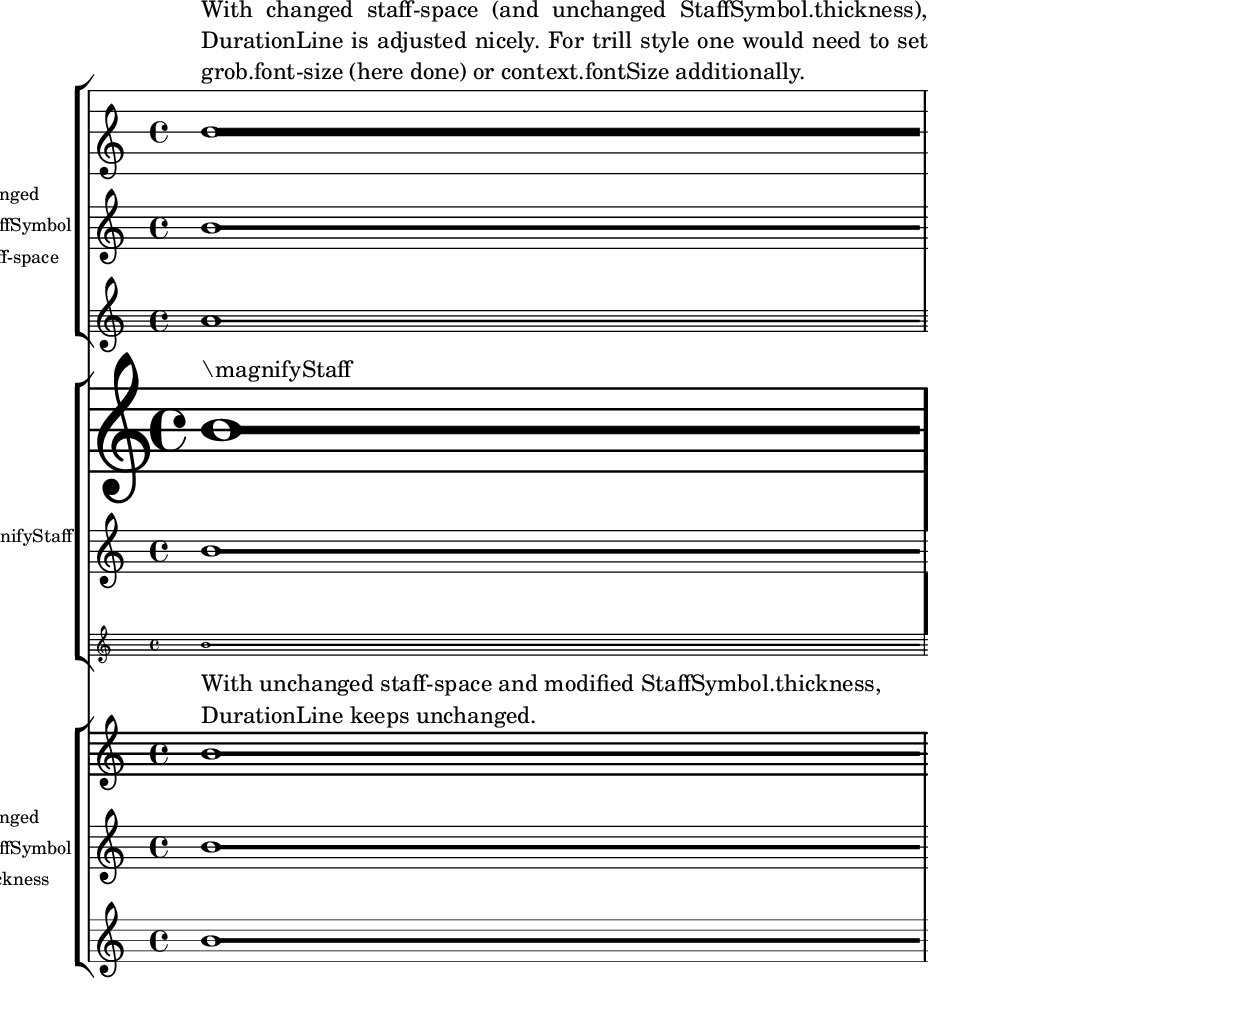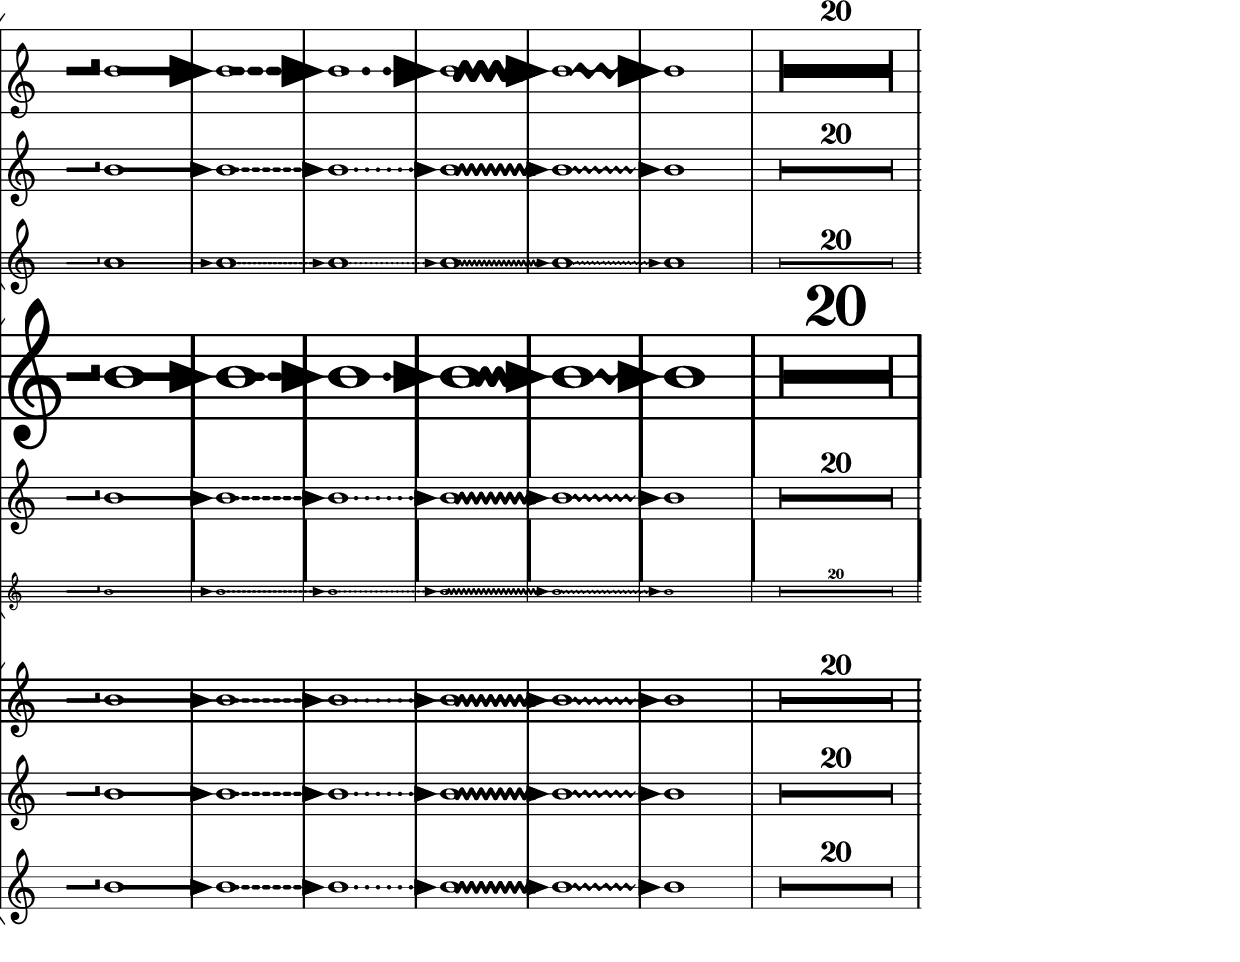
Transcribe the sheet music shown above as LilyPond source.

%% Generated by lilypond-book
%% Options: [exampleindent=10.16\mm,indent=0\mm,line-width=160\mm,paper-height=845.047\pt,paper-width=597.508\pt,papersize='(cons (* 597.508 pt) (* 845.047 pt))]
\include "lilypond-book-preamble.ly"


% ****************************************************************
% Start cut-&-pastable-section
% ****************************************************************

#(ly:set-option 'eps-box-padding 3.000000)



\paper {
  #(set-paper-size '(cons (* 597.508 pt) (* 845.047 pt)))
  indent = 0\mm
  line-width = 160\mm
  % offset the left padding, also add 1mm as lilypond creates cropped
  % images with a little space on the right
  line-width = #(- line-width (* mm  3.000000) (* mm 1))
}

\layout {
  
}




% ****************************************************************
% ly snippet:
% ****************************************************************
\sourcefilename "/lilypond-2.25.16/input/regression/duration-line-thickness-staff-sizes.ly"
\sourcefileline 0
\version "2.23.9"

\header {
  texidoc = "The visible thickness of a duration line is adjusted properly
according to the staff space for all styles, like for long compressed
@code{MultiMeasureRest}.
Changes in @code{StaffSymbol.thickness} are disregarded."
}

mus = {
  \override DurationLine.bound-details.right.end-style = #'hook
  b'1\-
  \override DurationLine.bound-details.right.end-style = #'arrow
  \override DurationLine.style = #'line
  b'\-
  \override DurationLine.style = #'dashed-line
  b'\-
  \override DurationLine.style = #'dotted-line
  b'\-
  \override DurationLine.style = #'zigzag
  b'\-
  \override DurationLine.style = #'trill
  b'\-
  \override DurationLine.style = #'none
  b'\-
  \compressEmptyMeasures
  R1*20
}

\score {
 <<
  \new StaffGroup
    \with {
      instrumentName =
        \markup \column {
          "changed"
          "StaffSymbol"
          "staff-space"
        }
    }
    <<
      \new Staff
        \with {
          \override StaffSymbol.staff-space = #(magstep 6)
        }
        {
          <>^
            \markup
            \override #'(line-width . 70)
            \justify-string
              #"With changed staff-space (and unchanged StaffSymbol.thickness),
              DurationLine is adjusted nicely.  For trill style one would need
              to set grob.font-size (here done) or context.fontSize
              additionally."
          \override DurationLine.font-size = #6
          \mus
        }
      \new Staff
        \mus
      \new Staff
        \with {
          \override StaffSymbol.staff-space = #(magstep -6)
        }
        {
          \override DurationLine.font-size = #-6
          \mus
        }
    >>

  \new StaffGroup
    \with { instrumentName = "\\magnifyStaff" }
    <<
      \new Staff
        \with { \magnifyStaff #(magstep 6) }
        {
          <>^\markup \fontsize #-6"\\magnifyStaff"
          \mus
        }
      \new Staff
        \mus
      \new Staff
        \with { \magnifyStaff #(magstep -6) }
        \mus
    >>

  \new StaffGroup
    \with {
      instrumentName =
        \markup \column {
          "changed"
          "StaffSymbol"
          "thickness"
        }
    }
    <<
      \new Staff
        \with { \override StaffSymbol.thickness = #(magstep 6) }
        {
         <>^
           \markup \column {
            "With unchanged staff-space and modified StaffSymbol.thickness,"
            "DurationLine keeps unchanged."
           }
         \mus
        }
      \new Staff
        \mus
      \new Staff
        \with { \override StaffSymbol.thickness = #(magstep -6) }
        \mus
    >>
 >>
 \layout {
   indent = 15
   \context {
     \StaffGroup
     \override InstrumentName.font-size = #-2
   }
   \context {
     \Voice
     \consists "Duration_line_engraver"
     %% If broken and end-style is set:
     \override DurationLine.after-line-breaking = ##t
     \override DurationLine.minimum-length-after-break = 10
   }
 }
}



% ****************************************************************
% end ly snippet
% ****************************************************************
